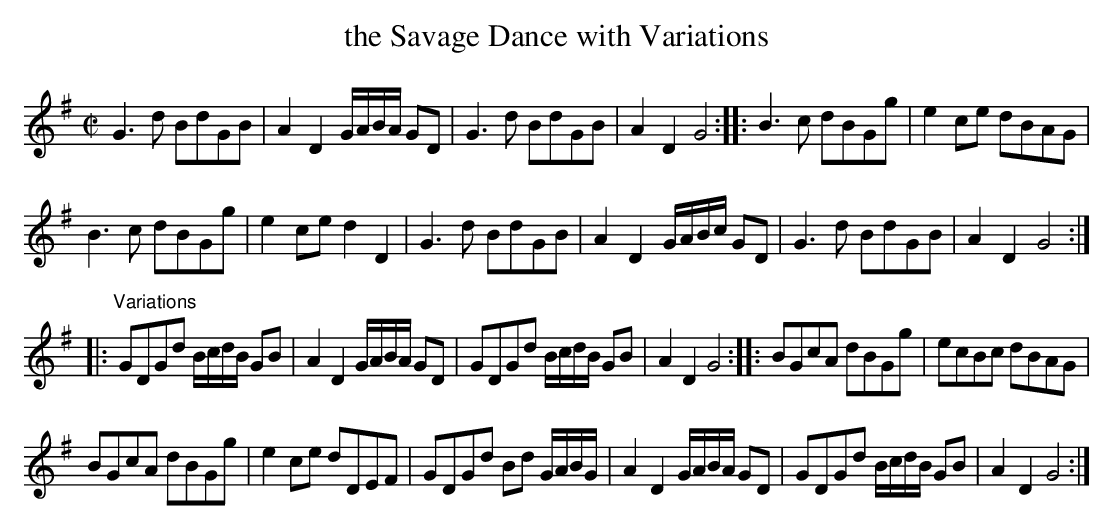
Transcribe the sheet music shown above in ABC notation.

X:1
T:the Savage Dance with Variations
M:C|
K:G
G3d BdGB| A2D2 G/A/B/A/ GD| \
G3d BdGB| A2D2 G4::\
B3c dBGg| e2ce dBAG|
B3c dBGg| e2ce d2D2|\
G3d BdGB| A2D2 G/A/B/c/ GD| \
G3d BdGB| A2D2 G4:|
|:"Variations" GDGd B/c/d/B/ GB| A2D2 G/A/B/A/ GD|\
GDGd B/c/d/B/ GB| A2D2 G4::\
BGcA dBGg| ecBc dBAG|
BGcA dBGg| e2ce dDEF|\
GDGd Bd G/A/B/G/| A2D2 G/A/B/A/ GD|\
GDGd B/c/d/B/ GB| A2D2 G4:|
